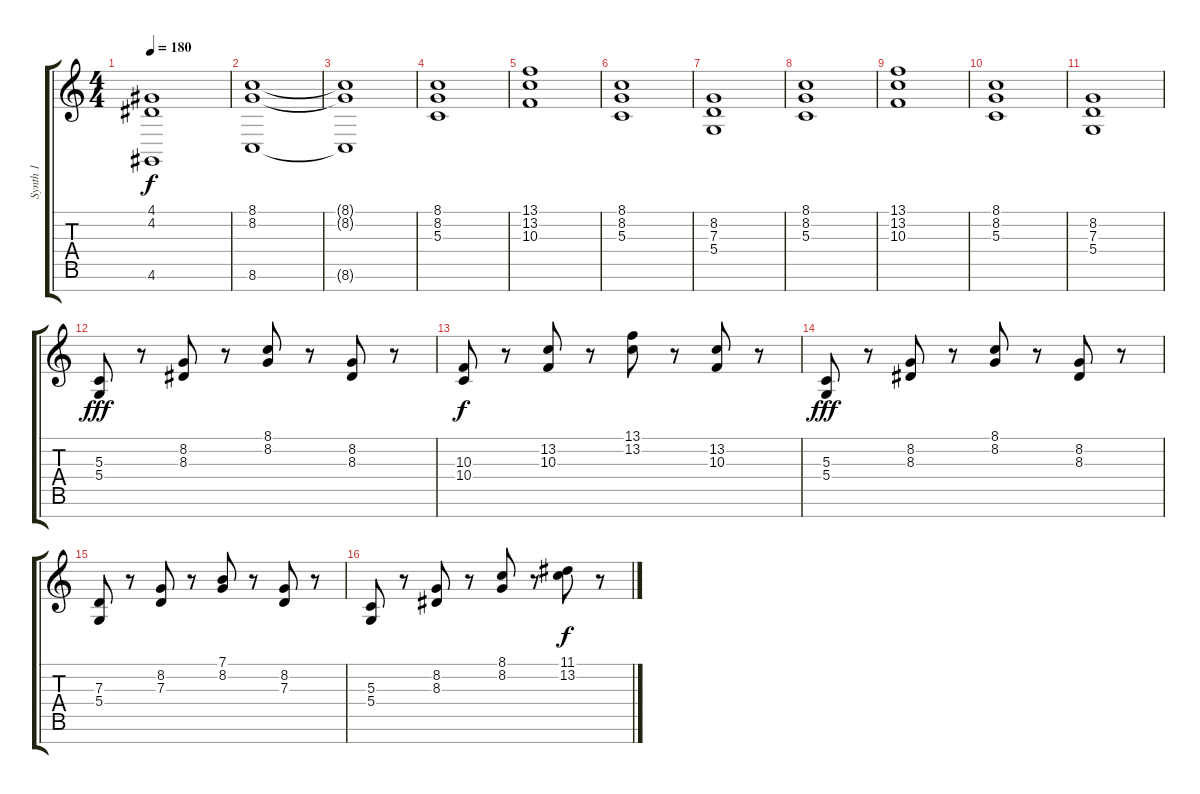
\track ("Synth 1" "Synth 1") {instrument tremolostrings}
\staff {score tabs}
\tuning (E4 B3 G3 D3 A2 E2 B1) {hide}
\ts (4 4)
\tempo 180
\clef g2
\ks c
(4.1 4.2 4.6).1{dy f} |
(8.1 8.2 8.6).1 |
(8.1{t} 8.2{t} 8.6{t}).1 |
(8.1 8.2 5.3).1 |
(13.1 13.2 10.3).1 |
(8.1 8.2 5.3).1 |
(8.2 7.3 5.4).1 |
(8.1 8.2 5.3).1 |
(13.1 13.2 10.3).1 |
(8.1 8.2 5.3).1 |
(8.2 7.3 5.4).1 |
(5.3 5.4).8{dy fff} r.8 (8.2 8.3).8 r.8 (8.1 8.2).8 r.8 (8.2 8.3).8 r.8 |
(10.3 10.4).8{dy f} r.8 (13.2 10.3).8 r.8 (13.1 13.2).8 r.8 (13.2 10.3).8 r.8 |
(5.3 5.4).8{dy fff} r.8 (8.2 8.3).8 r.8 (8.1 8.2).8 r.8 (8.2 8.3).8 r.8 |
(7.3 5.4).8 r.8 (8.2 7.3).8 r.8 (7.1 8.2).8 r.8 (8.2 7.3).8 r.8 |
(5.3 5.4).8 r.8 (8.2 8.3).8 r.8 (8.1 8.2).8 r.8 (11.1 13.2).8{dy f} r.8
